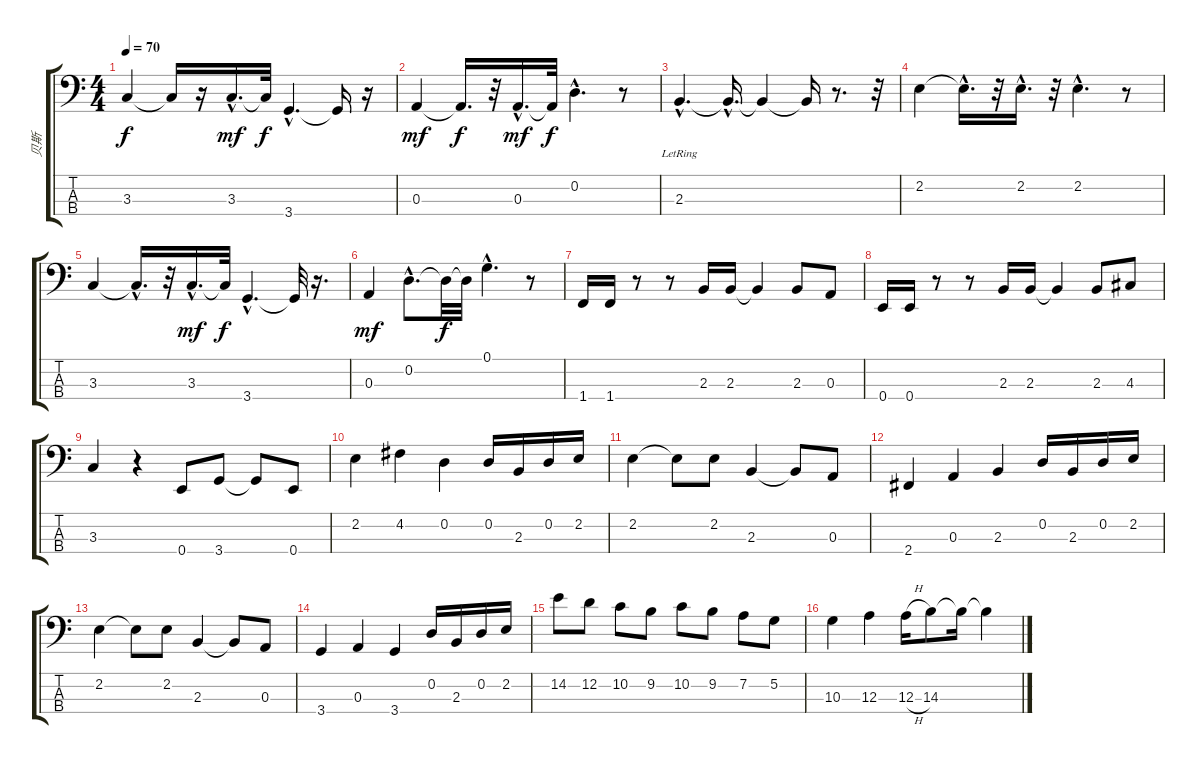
\track ("贝斯" "贝斯") {instrument electricbassfinger}
\staff {score tabs}
\tuning (G2 D2 A1 E1) {hide}
\ts (4 4)
\tempo 70
\clef f4
\ks c
3.3.4{dy f} 3.3{t}.16 r.16 3.3{hac}.16{d dy mf} 3.3{t}.32{dy f} 3.4{hac}.4{d} 3.4{t}.16 r.16 |
0.3.4{dy mf} 0.3{t}.16{d dy f} r.32 0.3{hac}.16{d dy mf} 0.3{t}.32{dy f} 0.2{hac}.4{d} r.8 |
2.3{hac lr}.4{d} 2.3{hac t}.16{d} 2.3{t}.4 2.3{t}.16 r.8{d} r.32 |
2.2.4 2.2{hac t}.16{d} r.32 2.2{hac}.16{d} r.32 2.2{hac}.4{d} r.8 |
3.3.4 3.3{hac t}.16{d} r.32 3.3{hac}.16{d dy mf} 3.3{t}.32{dy f} 3.4{hac}.4{d} 3.4{t}.32 r.16{d} |
0.3.4{dy mf} 0.2{hac}.8{d} 0.2{t}.32{dy f} 0.2{t}.32 0.1{hac}.4{d} r.8 |
1.4.16 1.4.16 r.8 r.8 2.3.16 2.3.16 2.3{t}.4 2.3.8 0.3.8 |
0.4.16 0.4.16 r.8 r.8 2.3.16 2.3.16 2.3{t}.4 2.3.8 4.3.8 |
3.3.4 r.4 0.4.8 3.4.8 3.4{t}.8 0.4.8 |
2.2.4 4.2.4 0.2.4 0.2.16 2.3.16 0.2.16 2.2.16 |
2.2.4 2.2{t}.8 2.2.8 2.3.4 2.3{t}.8 0.3.8 |
2.4.4 0.3.4 2.3.4 0.2.16 2.3.16 0.2.16 2.2.16 |
2.2.4 2.2{t}.8 2.2.8 2.3.4 2.3{t}.8 0.3.8 |
3.4.4 0.3.4 3.4.4 0.2.16 2.3.16 0.2.16 2.2.16 |
14.2.8 12.2.8 10.2.8 9.2.8 10.2.8 9.2.8 7.2.8 5.2.8 |
10.3.4 12.3.4 12.3{h}.16 14.3.8 14.3{t}.16 14.3{t}.4
